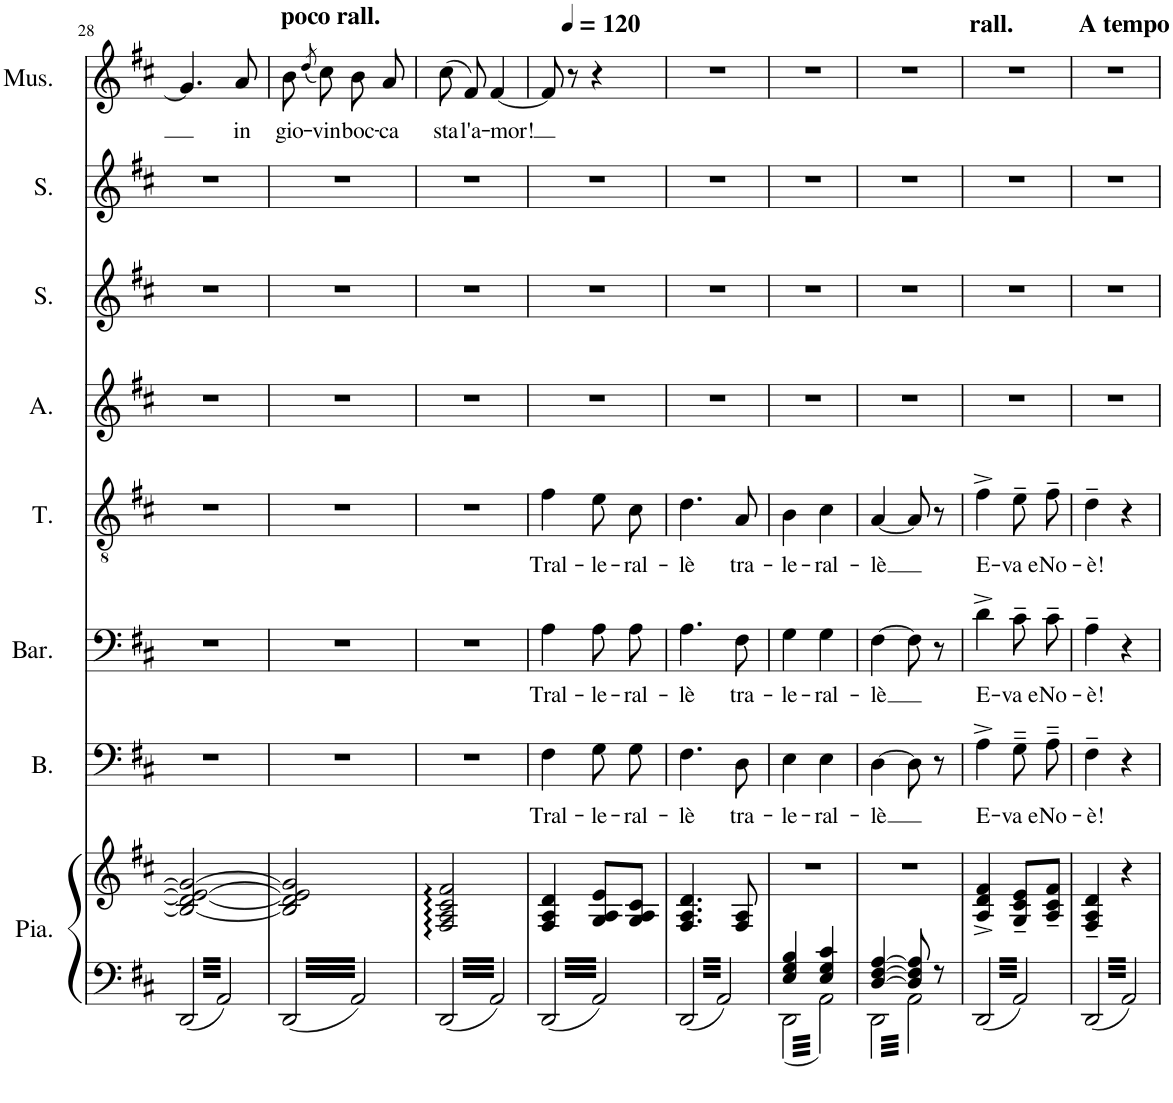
**kern	**kern	**kern	**text	**kern	**text	**kern	**text	**kern	**kern	**kern	**kern	**text
*part8	*part8	*part7	*part7	*part6	*part6	*part5	*part5	*part4	*part3	*part2	*part1	*part1
*staff9	*staff8	*staff7	*staff7	*staff6	*staff6	*staff5	*staff5	*staff4	*staff3	*staff2	*staff1	*staff1
*I"Piano	*	*I"Bass	*	*I"Baryton	*	*I"Ténor	*	*I"Alto	*I"Soprano	*I"Soprano	*I"Musetta	*
*I'Pia.	*	*I'B.	*	*I'Bar.	*	*I'T.	*	*I'A.	*I'S.	*I'S.	*I'Mus.	*
!!LO:PB:g=z
*clefF4	*clefG2	*clefF4	*	*clefF4	*	*clefGv2	*	*clefG2	*clefG2	*clefG2	*clefG2	*
*k[f#c#]	*k[f#c#]	*k[f#c#]	*	*k[f#c#]	*	*k[f#c#]	*	*k[f#c#]	*k[f#c#]	*k[f#c#]	*k[f#c#]	*
*M2/4	*M2/4	*M2/4	*	*M2/4	*	*M2/4	*	*M2/4	*M2/4	*M2/4	*M2/4	*
=28	=28	=28	=28	=28	=28	=28	=28	=28	=28	=28	=28	=28
6.DD/	2B/_ 2d/_ 2e/_ 2g/_	2r	.	2r	.	2r	.	2r	2r	2r	4.g/]	.
6.AA/	.	.	.	.	.	.	.	.	.	.	.	.
!	!	!	!	!	!	!	!	!	!	!	!	!LO:LY:b
.	.	.	.	.	.	.	.	.	.	.	8a/	in
=29	=29	=29	=29	=29	=29	=29	=29	=29	=29	=29	=29	=29
!	!	!	!	!	!	!	!	!	!	!	!LO:TX:a:B:t=poco rall.	!
!	!	!	!	!	!	!	!	!	!	!	!	!LO:LY:b
6.DD/	2B/] 2d/] 2e/] 2g/]	2r	.	2r	.	2r	.	2r	2r	2r	8b\L	gio-
.	.	.	.	.	.	.	.	.	.	.	(8qdd\	.
!	!	!	!	!	!	!	!	!	!	!	!	!LO:LY:b
.	.	.	.	.	.	.	.	.	.	.	8cc#\J)	-vin
!	!	!	!	!	!	!	!	!	!	!	!	!LO:LY:b
6.AA/	.	.	.	.	.	.	.	.	.	.	8b/L	boc-
!	!	!	!	!	!	!	!	!	!	!	!	!LO:LY:b
.	.	.	.	.	.	.	.	.	.	.	8a/J	-ca
=30	=30	=30	=30	=30	=30	=30	=30	=30	=30	=30	=30	=30
!	!	!	!	!	!	!	!	!	!	!	!	!LO:LY:b
6.DD/	2F#/ 2A/ 2c#/ 2f#/	2r	.	2r	.	2r	.	2r	2r	2r	(8cc#/L	sta
!	!	!	!	!	!	!	!	!	!	!	!	!LO:LY:b
.	.	.	.	.	.	.	.	.	.	.	8f#/J)	l'a-
!	!	!	!	!	!	!	!	!	!	!	!	!LO:LY:b
6.AA/	.	.	.	.	.	.	.	.	.	.	[4f#/	-mor!
=31	=31	=31	=31	=31	=31	=31	=31	=31	=31	=31	=31	=31
!	!	!	!LO:LY:b	!	!LO:LY:b	!	!LO:LY:b	!	!	!	!	!
6.DD/	4F#/ 4A/ 4d/	4F#\	Tral-	4A\	Tral-	4f#\	Tral-	2r	2r	2r	8f#/]	.
*	*	*	*	*	*	*	*	*	*	*	*MM120	*
.	.	.	.	.	.	.	.	.	.	.	8r	.
!	!	!	!LO:LY:b	!	!LO:LY:b	!	!LO:LY:b	!	!	!	!	!
6.AA/	8G/ 8A/ 8e/L	8G\L	-le-	8A\L	-le-	8e\L	-le-	.	.	.	4r	.
!	!	!	!LO:LY:b	!	!LO:LY:b	!	!LO:LY:b	!	!	!	!	!
.	8G/ 8A/ 8c#/J	8G\J	-ral-	8A\J	-ral-	8c#\J	-ral-	.	.	.	.	.
=32	=32	=32	=32	=32	=32	=32	=32	=32	=32	=32	=32	=32
!	!	!	!LO:LY:b	!	!LO:LY:b	!	!LO:LY:b	!	!	!	!	!
6.DD/	4.F#/ 4.A/ 4.d/	4.F#\	-lè	4.A\	-lè	4.d\	-lè	2r	2r	2r	2r	.
6.AA/	.	.	.	.	.	.	.	.	.	.	.	.
!	!	!	!LO:LY:b	!	!LO:LY:b	!	!LO:LY:b	!	!	!	!	!
.	8F#/ 8A/	8D\	tra-	8F#\	tra-	8A/	tra-	.	.	.	.	.
=33	=33	=33	=33	=33	=33	=33	=33	=33	=33	=33	=33	=33
*^	*	*	*	*	*	*	*	*	*	*	*	*
!	!	!	!	!LO:LY:b	!	!LO:LY:b	!	!LO:LY:b	!	!	!	!	!
4E/ 4G/ 4B/	6.DD\	2r	4E\	-le-	4G\	-le-	4B\	-le-	2r	2r	2r	2r	.
!	!	!	!	!LO:LY:b	!	!LO:LY:b	!	!LO:LY:b	!	!	!	!	!
4E/ 4G/ 4c#/	6.AA\	.	4E\	-ral-	4G\	-ral-	4c#\	-ral-	.	.	.	.	.
=34	=34	=34	=34	=34	=34	=34	=34	=34	=34	=34	=34	=34	=34
!	!	!	!	!LO:LY:b	!	!LO:LY:b	!	!LO:LY:b	!	!	!	!	!
[4D/ [4F#/ [4A/	6.DD\	2r	[4D\	-lè	[4F#\	-lè	[4A/	-lè	2r	2r	2r	2r	.
8D/] 8F#/] 8A/]	6.AA\	.	8D\]	.	8F#\]	.	8A/]	.	.	.	.	.	.
8r	.	.	8r	.	8r	.	8r	.	.	.	.	.	.
*v	*v	*	*	*	*	*	*	*	*	*	*	*	*
=35	=35	=35	=35	=35	=35	=35	=35	=35	=35	=35	=35	=35
!	!	!	!	!	!	!	!	!	!	!	!LO:TX:a:B:t=rall.	!
!	!	!	!LO:LY:b	!	!LO:LY:b	!	!LO:LY:b	!	!	!	!	!
6.DD/	4A/^ 4d/^ 4f#/^	4A^\	E-	4d^\	E-	4f#^\	E-	2r	2r	2r	2r	.
!	!	!	!LO:LY:b	!	!LO:LY:b	!	!LO:LY:b	!	!	!	!	!
6.AA/	8G/~ 8c#/~ 8e/~L	8G~~\L	-va e	8c#~\L	-va e	8e~\L	-va e	.	.	.	.	.
!	!	!	!LO:LY:b	!	!LO:LY:b	!	!LO:LY:b	!	!	!	!	!
.	8A/~ 8c#/~ 8f#/~J	8A~~\J	No-	8c#~\J	No-	8f#~\J	No-	.	.	.	.	.
=36	=36	=36	=36	=36	=36	=36	=36	=36	=36	=36	=36	=36
!	!	!	!	!	!	!	!	!	!	!	!LO:TX:a:B:t=A tempo	!
!	!	!	!LO:LY:b	!	!LO:LY:b	!	!LO:LY:b	!	!	!	!	!
6.DD/	4F#/~ 4A/~ 4d/~	4F#~\	-è!	4A~\	-è!	4d~\	-è!	2r	2r	2r	2r	.
6.AA/	4r	4r	.	4r	.	4r	.	.	.	.	.	.
=	=	=	=	=	=	=	=	=	=	=	=	=
*-	*-	*-	*-	*-	*-	*-	*-	*-	*-	*-	*-	*-
